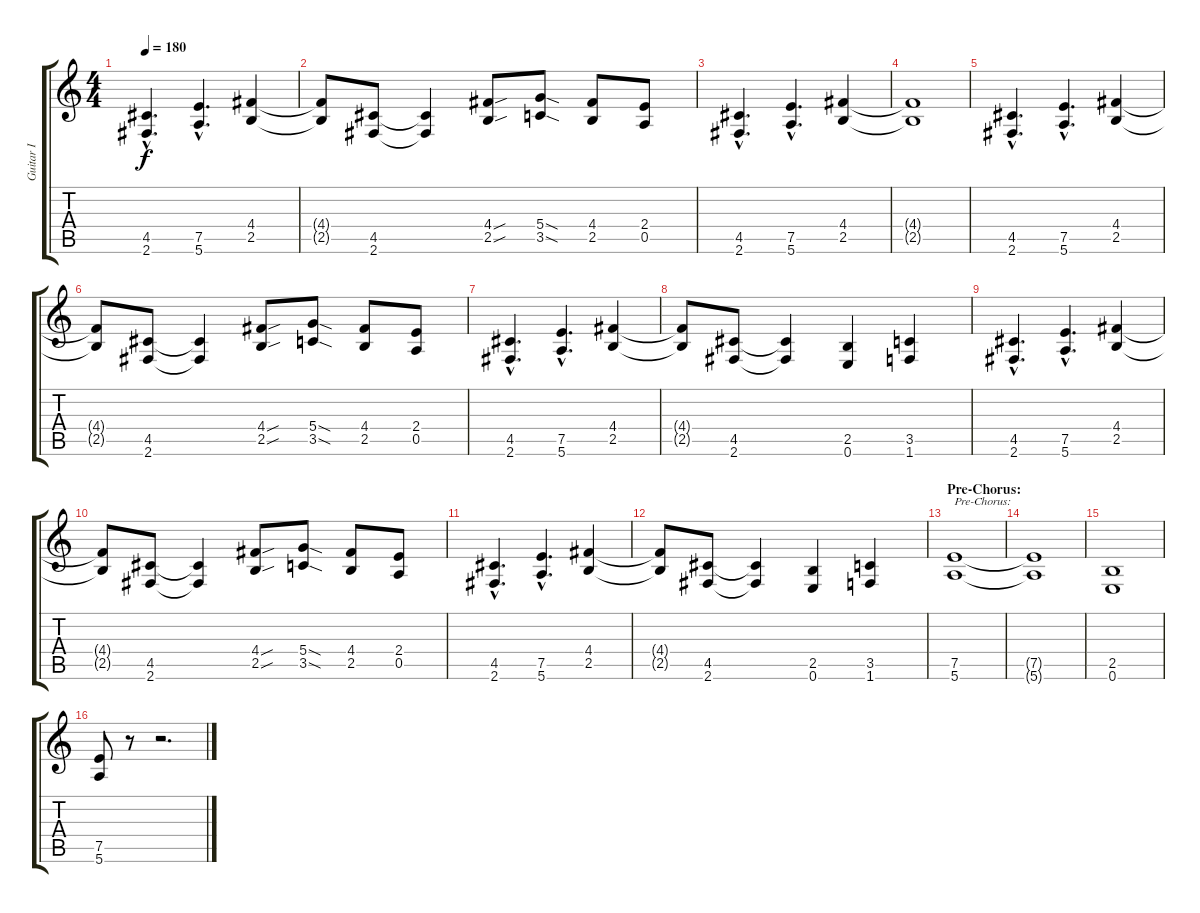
\track ("Guitar I" "Guitar I") {instrument distortionguitar}
\staff {score tabs}
\tuning (E4 B3 G3 D3 A2 E2) {hide}
\ts (4 4)
\tempo 180
\clef g2
\ks c
(4.5{hac} 2.6{hac}).4{d dy f} (7.5{hac} 5.6{hac}).4{d} (4.4 2.5).4 |
(4.4{t} 2.5{t}).8 (4.5 2.6).8 (4.5{t} 2.6{t}).4 (4.4{sou} 2.5{sou}).8 (5.4{sod} 3.5{sod}).8 (4.4 2.5).8 (2.4 0.5).8 |
(4.5{hac} 2.6{hac}).4{d} (7.5{hac} 5.6{hac}).4{d} (4.4 2.5).4 |
(4.4{t} 2.5{t}).1 |
(4.5{hac} 2.6{hac}).4{d} (7.5{hac} 5.6{hac}).4{d} (4.4 2.5).4 |
(4.4{t} 2.5{t}).8 (4.5 2.6).8 (4.5{t} 2.6{t}).4 (4.4{sou} 2.5{sou}).8 (5.4{sod} 3.5{sod}).8 (4.4 2.5).8 (2.4 0.5).8 |
(4.5{hac} 2.6{hac}).4{d} (7.5{hac} 5.6{hac}).4{d} (4.4 2.5).4 |
(4.4{t} 2.5{t}).8 (4.5 2.6).8 (4.5{t} 2.6{t}).4 (2.5 0.6).4 (3.5 1.6).4 |
(4.5{hac} 2.6{hac}).4{d} (7.5{hac} 5.6{hac}).4{d} (4.4 2.5).4 |
(4.4{t} 2.5{t}).8 (4.5 2.6).8 (4.5{t} 2.6{t}).4 (4.4{sou} 2.5{sou}).8 (5.4{sod} 3.5{sod}).8 (4.4 2.5).8 (2.4 0.5).8 |
(4.5{hac} 2.6{hac}).4{d} (7.5{hac} 5.6{hac}).4{d} (4.4 2.5).4 |
(4.4{t} 2.5{t}).8 (4.5 2.6).8 (4.5{t} 2.6{t}).4 (2.5 0.6).4 (3.5 1.6).4 |
\section ("" "Pre-Chorus:")
(7.5 5.6).1{txt "Pre-Chorus:"} |
(7.5{t} 5.6{t}).1 |
(2.5 0.6).1 |
(7.5 5.6).8 r.8 r.2{d}
